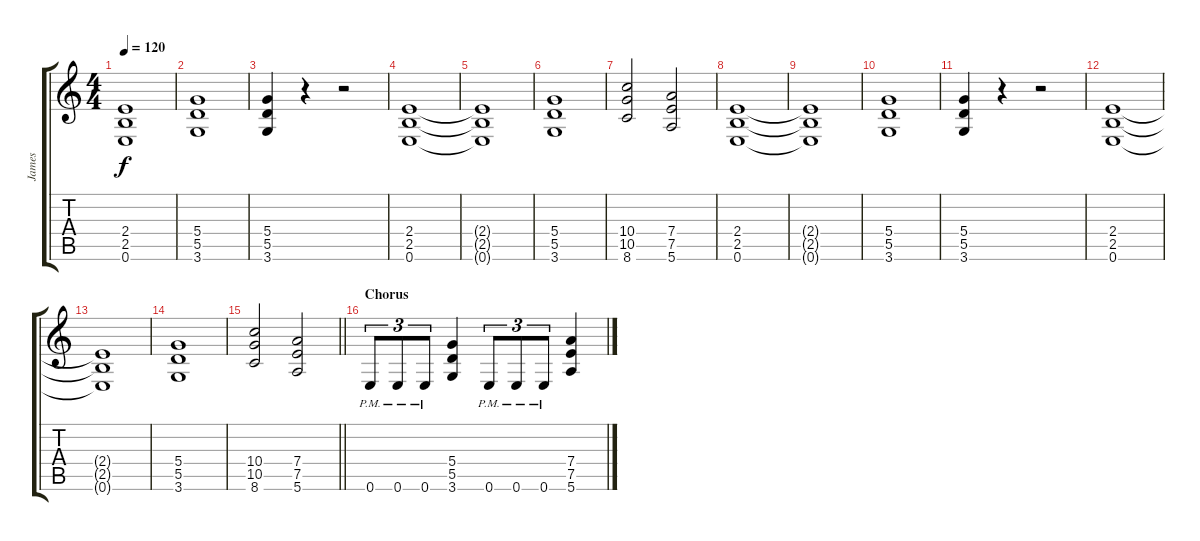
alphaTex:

\track ("James" "James") {instrument distortionguitar}
\staff {score tabs}
\tuning (E4 B3 G3 D3 A2 E2) {hide}
\ts (4 4)
\tempo 120
\clef g2
\ks c
(2.4{t} 2.5{t} 0.6{t}).1{dy f} |
(5.4 5.5 3.6).1 |
(5.4 5.5 3.6).4 r.4 r.2 |
(2.4 2.5 0.6).1 |
(2.4{t} 2.5{t} 0.6{t}).1 |
(5.4 5.5 3.6).1 |
(10.4 10.5 8.6).2 (7.4 7.5 5.6).2 |
(2.4 2.5 0.6).1 |
(2.4{t} 2.5{t} 0.6{t}).1 |
(5.4 5.5 3.6).1 |
(5.4 5.5 3.6).4 r.4 r.2 |
(2.4 2.5 0.6).1 |
(2.4{t} 2.5{t} 0.6{t}).1 |
(5.4 5.5 3.6).1 |
\barLineRight lightlight
(10.4 10.5 8.6).2 (7.4 7.5 5.6).2 |
\section ("" "Chorus")
0.6{pm}.8{tu (3 2)} 0.6{pm}.8{tu (3 2)} 0.6{pm}.8{tu (3 2)} (5.4 5.5 3.6).4 0.6{pm}.8{tu (3 2)} 0.6{pm}.8{tu (3 2)} 0.6{pm}.8{tu (3 2)} (7.4 7.5 5.6).4
